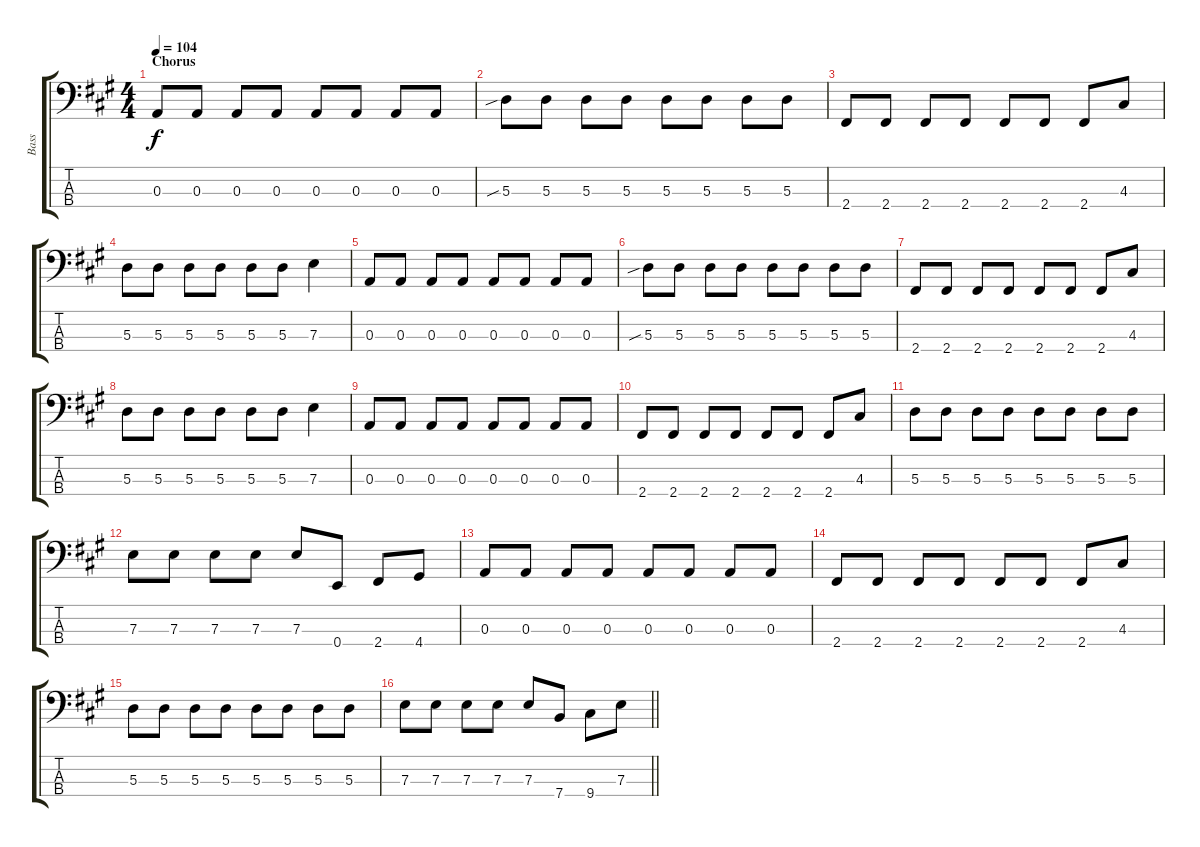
\track ("Bass" "Bass") {instrument electricbassfinger}
\staff {score tabs}
\tuning (G2 D2 A1 E1) {hide}
\ts (4 4)
\section ("" "Chorus")
\tempo 104
\clef f4
\ks a
0.3.8{dy f} 0.3.8 0.3.8 0.3.8 0.3.8 0.3.8 0.3.8 0.3.8 |
5.3{sib}.8 5.3.8 5.3.8 5.3.8 5.3.8 5.3.8 5.3.8 5.3.8 |
2.4.8 2.4.8 2.4.8 2.4.8 2.4.8 2.4.8 2.4.8 4.3.8 |
5.3.8 5.3.8 5.3.8 5.3.8 5.3.8 5.3.8 7.3.4 |
0.3.8 0.3.8 0.3.8 0.3.8 0.3.8 0.3.8 0.3.8 0.3.8 |
5.3{sib}.8 5.3.8 5.3.8 5.3.8 5.3.8 5.3.8 5.3.8 5.3.8 |
2.4.8 2.4.8 2.4.8 2.4.8 2.4.8 2.4.8 2.4.8 4.3.8 |
5.3.8 5.3.8 5.3.8 5.3.8 5.3.8 5.3.8 7.3.4 |
0.3.8 0.3.8 0.3.8 0.3.8 0.3.8 0.3.8 0.3.8 0.3.8 |
2.4.8 2.4.8 2.4.8 2.4.8 2.4.8 2.4.8 2.4.8 4.3.8 |
5.3.8 5.3.8 5.3.8 5.3.8 5.3.8 5.3.8 5.3.8 5.3.8 |
7.3.8 7.3.8 7.3.8 7.3.8 7.3.8 0.4.8 2.4.8 4.4.8 |
0.3.8 0.3.8 0.3.8 0.3.8 0.3.8 0.3.8 0.3.8 0.3.8 |
2.4.8 2.4.8 2.4.8 2.4.8 2.4.8 2.4.8 2.4.8 4.3.8 |
5.3.8 5.3.8 5.3.8 5.3.8 5.3.8 5.3.8 5.3.8 5.3.8 |
\barLineRight lightlight
7.3.8 7.3.8 7.3.8 7.3.8 7.3.8 7.4.8 9.4.8 7.3.8
